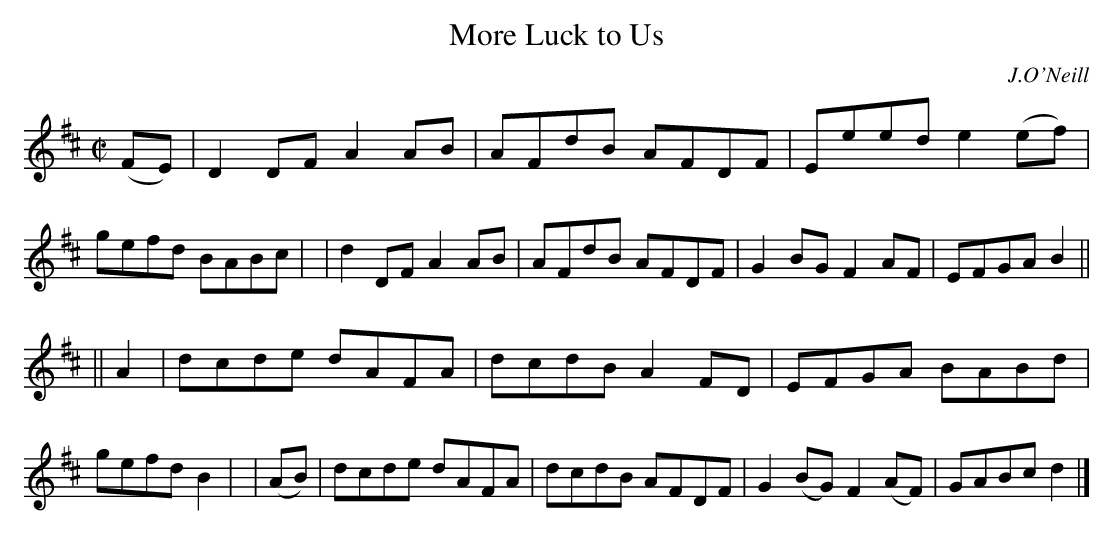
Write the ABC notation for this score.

X:1
T: More Luck to Us
O: J.O'Neill
M: C|
L: 1/8
K: D
  (FE) | D2DF A2AB | AFdB AFDF | Eeed   e2(ef) | gefd BABc |\
|        d2DF A2AB | AFdB AFDF | G2BG   F2AF   | EFGA B2 ||
|| A2  | dcde dAFA | dcdB A2FD | EFGA   BABd   | gefd B2 |\
| (AB) | dcde dAFA | dcdB AFDF | G2(BG) F2(AF) | GABc d2 |]
